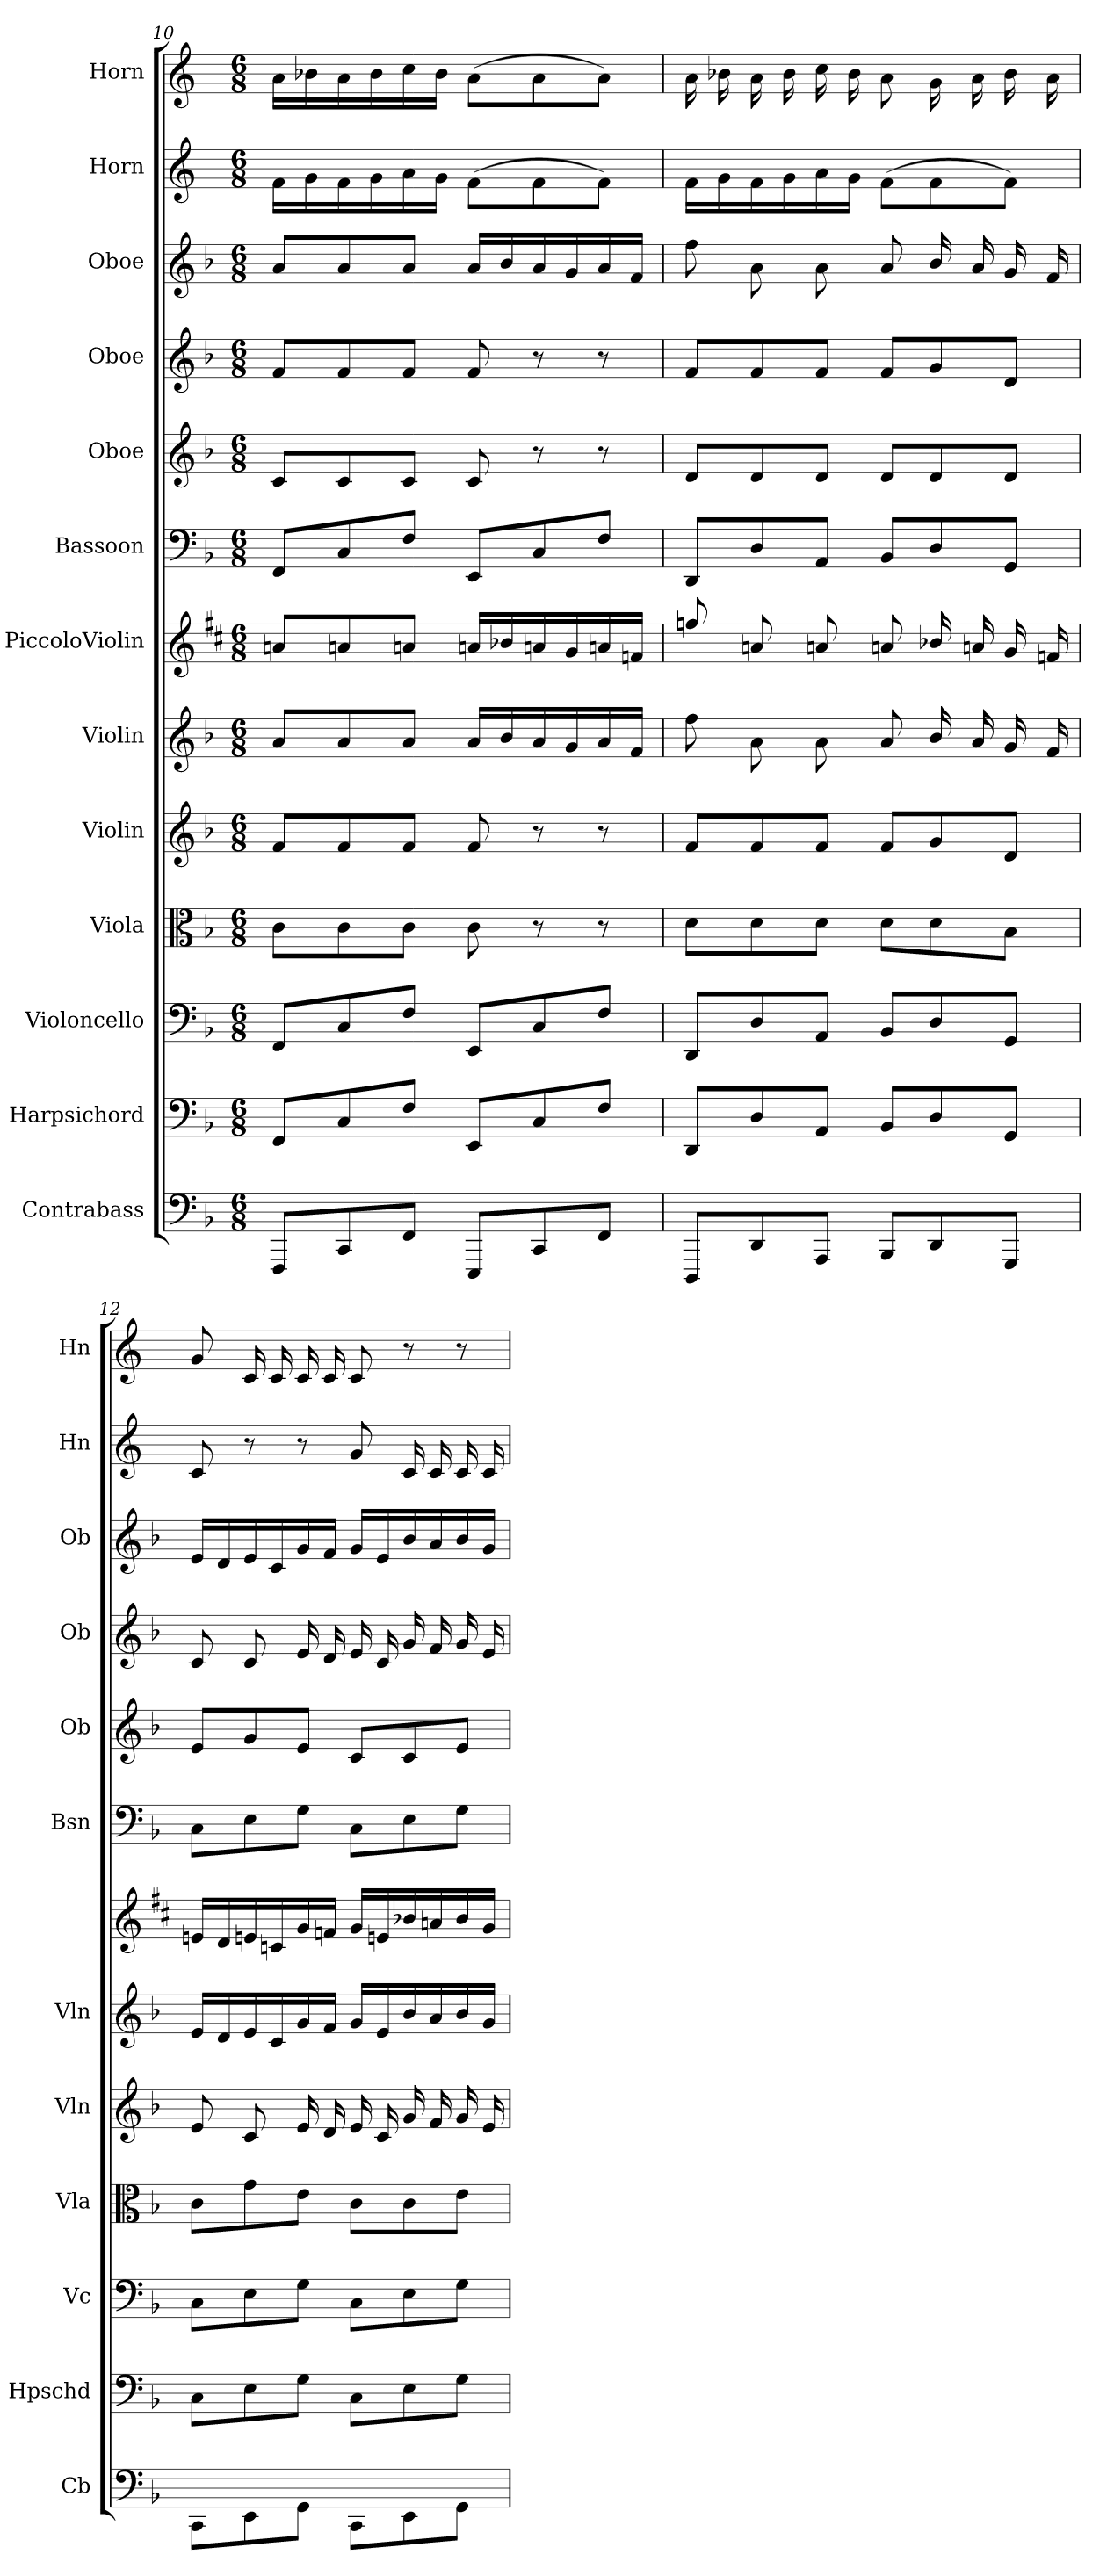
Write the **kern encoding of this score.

**kern	**kern	**kern	**kern	**kern	**kern	**kern	**kern	**kern	**kern	**kern	**kern	**kern
*part13	*part12	*part11	*part10	*part9	*part8	*part7	*part6	*part5	*part4	*part3	*part2	*part1
*staff13	*staff12	*staff11	*staff10	*staff9	*staff8	*staff7	*staff6	*staff5	*staff4	*staff3	*staff2	*staff1
*I"Contrabass	*I"Harpsichord	*I"Violoncello	*I"Viola	*I"Violin	*I"Violin	*I"PiccoloViolin	*I"Bassoon	*I"Oboe	*I"Oboe	*I"Oboe	*I"Horn	*I"Horn
*I'Cb	*I'Hpschd	*I'Vc	*I'Vla	*I'Vln	*I'Vln	*	*I'Bsn	*I'Ob	*I'Ob	*I'Ob	*I'Hn	*I'Hn
*clefF4	*clefF4	*clefF4	*clefC3	*clefG2	*clefG2	*clefG2	*clefF4	*clefG2	*clefG2	*clefG2	*clefG2	*clefG2
*k[b-]	*k[b-]	*k[b-]	*k[b-]	*k[b-]	*k[b-]	*k[f#c#]	*k[b-]	*k[b-]	*k[b-]	*k[b-]	*k[]	*k[]
*M6/8	*M6/8	*M6/8	*M6/8	*M6/8	*M6/8	*M6/8	*M6/8	*M6/8	*M6/8	*M6/8	*M6/8	*M6/8
=10	=10	=10	=10	=10	=10	=10	=10	=10	=10	=10	=10	=10
8FFF/L	8FF/L	8FF/L	8c\L	8f/L	8a/L	8an/L	8FF/L	8c/L	8f/L	8a/L	16f\LL	16a\LL
.	.	.	.	.	.	.	.	.	.	.	16g\	16b-X\
8CC/	8C/	8C/	8c\	8f/	8a/	8an/	8C/	8c/	8f/	8a/	16f\	16a\
.	.	.	.	.	.	.	.	.	.	.	16g\	16b-\
8FF/J	8F/J	8F/J	8c\J	8f/J	8a/J	8an/J	8F/J	8c/J	8f/J	8a/J	16a\	16cc\
.	.	.	.	.	.	.	.	.	.	.	16g\JJ	16b-\JJ
8EEE/L	8EE/L	8EE/L	8c\	8f/	16a/LL	16an/LL	8EE/L	8c/	8f/	16a/LL	(8f\L	(8a\L
.	.	.	.	.	16b-/	16b-X/	.	.	.	16b-/	.	.
8CC/	8C/	8C/	8r	8r	16a/	16an/	8C/	8r	8r	16a/	8f\	8a\
.	.	.	.	.	16g/	16g/	.	.	.	16g/	.	.
8FF/J	8F/J	8F/J	8r	8r	16a/	16an/	8F/J	8r	8r	16a/	8f\J)	8a\J)
.	.	.	.	.	16f/JJ	16fn/JJ	.	.	.	16f/JJ	.	.
=11	=11	=11	=11	=11	=11	=11	=11	=11	=11	=11	=11	=11
8DDD/L	8DD/L	8DD/L	8d\L	8f/L	8ff\	8ffn/	8DD/L	8d/L	8f/L	8ff\	16f\LL	16a\
.	.	.	.	.	.	.	.	.	.	.	16g\	16b-X\
8DD/	8D/	8D/	8d\	8f/	8a\	8an/	8D/	8d/	8f/	8a\	16f\	16a\
.	.	.	.	.	.	.	.	.	.	.	16g\	16b-\
8AAA/J	8AA/J	8AA/J	8d\J	8f/J	8a\	8an/	8AA/J	8d/J	8f/J	8a\	16a\	16cc\
.	.	.	.	.	.	.	.	.	.	.	16g\JJ	16b-\
8BBB-/L	8BB-/L	8BB-/L	8d\L	8f/L	8a/	8an/	8BB-/L	8d/L	8f/L	8a/	(8f\L	8a\
8DD/	8D/	8D/	8d\	8g/	16b-/	16b-X/	8D/	8d/	8g/	16b-/	8f\	16g\
.	.	.	.	.	16a/	16an/	.	.	.	16a/	.	16a\
8GGG/J	8GG/J	8GG/J	8B-\J	8d/J	16g/	16g/	8GG/J	8d/J	8d/J	16g/	8f\J)	16b-\
.	.	.	.	.	16f/	16fn/	.	.	.	16f/	.	16a\
=12	=12	=12	=12	=12	=12	=12	=12	=12	=12	=12	=12	=12
8CC\L	8C\L	8C\L	8c\L	8e/	16e/LL	16en/LL	8C\L	8e/L	8c/	16e/LL	8c/	8g/
.	.	.	.	.	16d/	16d/	.	.	.	16d/	.	.
8EE\	8E\	8E\	8g\	8c/	16e/	16en/	8E\	8g/	8c/	16e/	8r	16c/
.	.	.	.	.	16c/	16cn/	.	.	.	16c/	.	16c/
8GG\J	8G\J	8G\J	8e\J	16e/	16g/	16g/	8G\J	8e/J	16e/	16g/	8r	16c/
.	.	.	.	16d/	16f/JJ	16fn/JJ	.	.	16d/	16f/JJ	.	16c/
8CC\L	8C\L	8C\L	8c\L	16e/	16g/LL	16g/LL	8C\L	8c/L	16e/	16g/LL	8g/	8c/
.	.	.	.	16c/	16e/	16en/	.	.	16c/	16e/	.	.
8EE\	8E\	8E\	8c\	16g/	16b-/	16b-X/	8E\	8c/	16g/	16b-/	16c/	8r
.	.	.	.	16f/	16a/	16an/	.	.	16f/	16a/	16c/	.
8GG\J	8G\J	8G\J	8e\J	16g/	16b-/	16b-/	8G\J	8e/J	16g/	16b-/	16c/	8r
.	.	.	.	16e/	16g/JJ	16g/JJ	.	.	16e/	16g/JJ	16c/	.
=	=	=	=	=	=	=	=	=	=	=	=	=
*-	*-	*-	*-	*-	*-	*-	*-	*-	*-	*-	*-	*-
